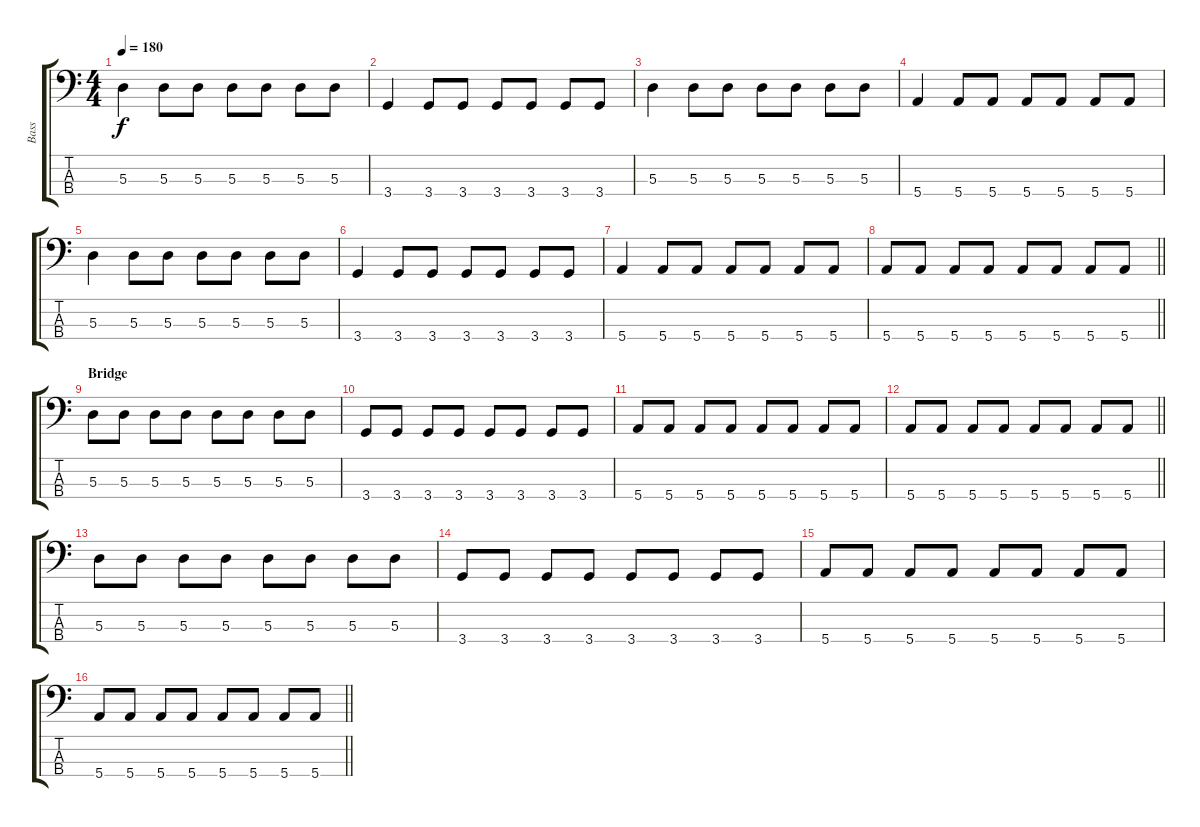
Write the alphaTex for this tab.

\track ("Bass" "Bass") {instrument electricbasspick}
\staff {score tabs}
\tuning (G2 D2 A1 E1) {hide}
\ts (4 4)
\tempo 180
\clef f4
\ks c
5.3.4{dy f} 5.3.8 5.3.8 5.3.8 5.3.8 5.3.8 5.3.8 |
3.4.4 3.4.8 3.4.8 3.4.8 3.4.8 3.4.8 3.4.8 |
5.3.4 5.3.8 5.3.8 5.3.8 5.3.8 5.3.8 5.3.8 |
5.4.4 5.4.8 5.4.8 5.4.8 5.4.8 5.4.8 5.4.8 |
5.3.4 5.3.8 5.3.8 5.3.8 5.3.8 5.3.8 5.3.8 |
3.4.4 3.4.8 3.4.8 3.4.8 3.4.8 3.4.8 3.4.8 |
5.4.4 5.4.8 5.4.8 5.4.8 5.4.8 5.4.8 5.4.8 |
\barLineRight lightlight
5.4.8 5.4.8 5.4.8 5.4.8 5.4.8 5.4.8 5.4.8 5.4.8 |
\section ("" "Bridge")
5.3.8 5.3.8 5.3.8 5.3.8 5.3.8 5.3.8 5.3.8 5.3.8 |
3.4.8 3.4.8 3.4.8 3.4.8 3.4.8 3.4.8 3.4.8 3.4.8 |
5.4.8 5.4.8 5.4.8 5.4.8 5.4.8 5.4.8 5.4.8 5.4.8 |
\barLineRight lightlight
5.4.8 5.4.8 5.4.8 5.4.8 5.4.8 5.4.8 5.4.8 5.4.8 |
5.3.8 5.3.8 5.3.8 5.3.8 5.3.8 5.3.8 5.3.8 5.3.8 |
3.4.8 3.4.8 3.4.8 3.4.8 3.4.8 3.4.8 3.4.8 3.4.8 |
5.4.8 5.4.8 5.4.8 5.4.8 5.4.8 5.4.8 5.4.8 5.4.8 |
\barLineRight lightlight
5.4.8 5.4.8 5.4.8 5.4.8 5.4.8 5.4.8 5.4.8 5.4.8
